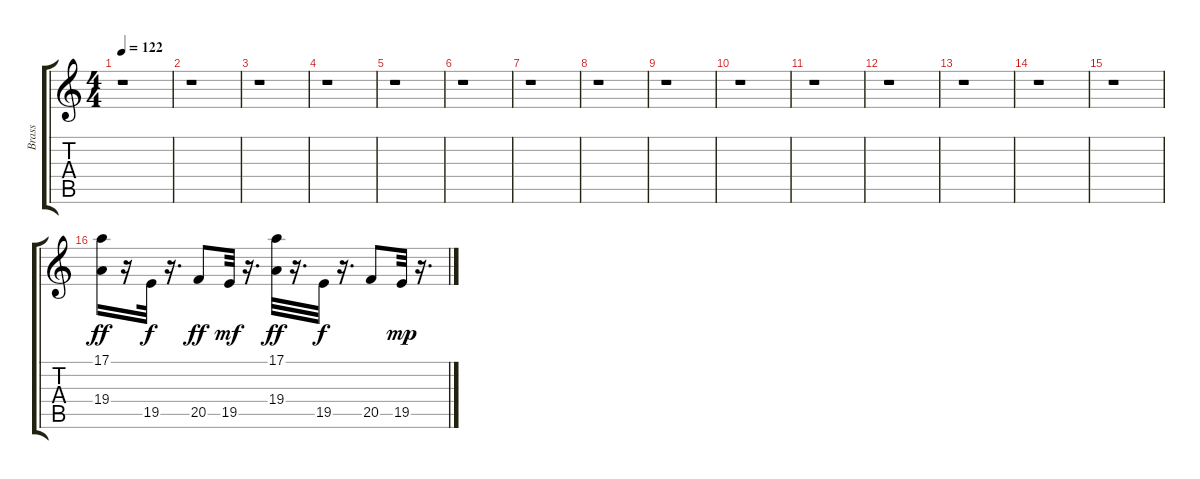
\track ("Brass" "Brass") {instrument brasssection}
\staff {score tabs}
\tuning (E4 B3 G3 D3 A2 E2) {hide}
\ts (4 4)
\tempo 122
\clef g2
\ks c
r.1{dy p} |
r.1 |
r.1 |
r.1 |
r.1 |
r.1 |
r.1 |
r.1 |
r.1 |
r.1 |
r.1 |
r.1 |
r.1 |
r.1 |
r.1 |
(17.1 19.4).16{dy ff} r.16 19.5.32{dy f} r.16{d} 20.5.8{dy ff} 19.5.32{dy mf} r.16{d} (17.1 19.4).32{dy ff} r.16{d} 19.5.32{dy f} r.16{d} 20.5.8 19.5.32{dy mp} r.16{d}
